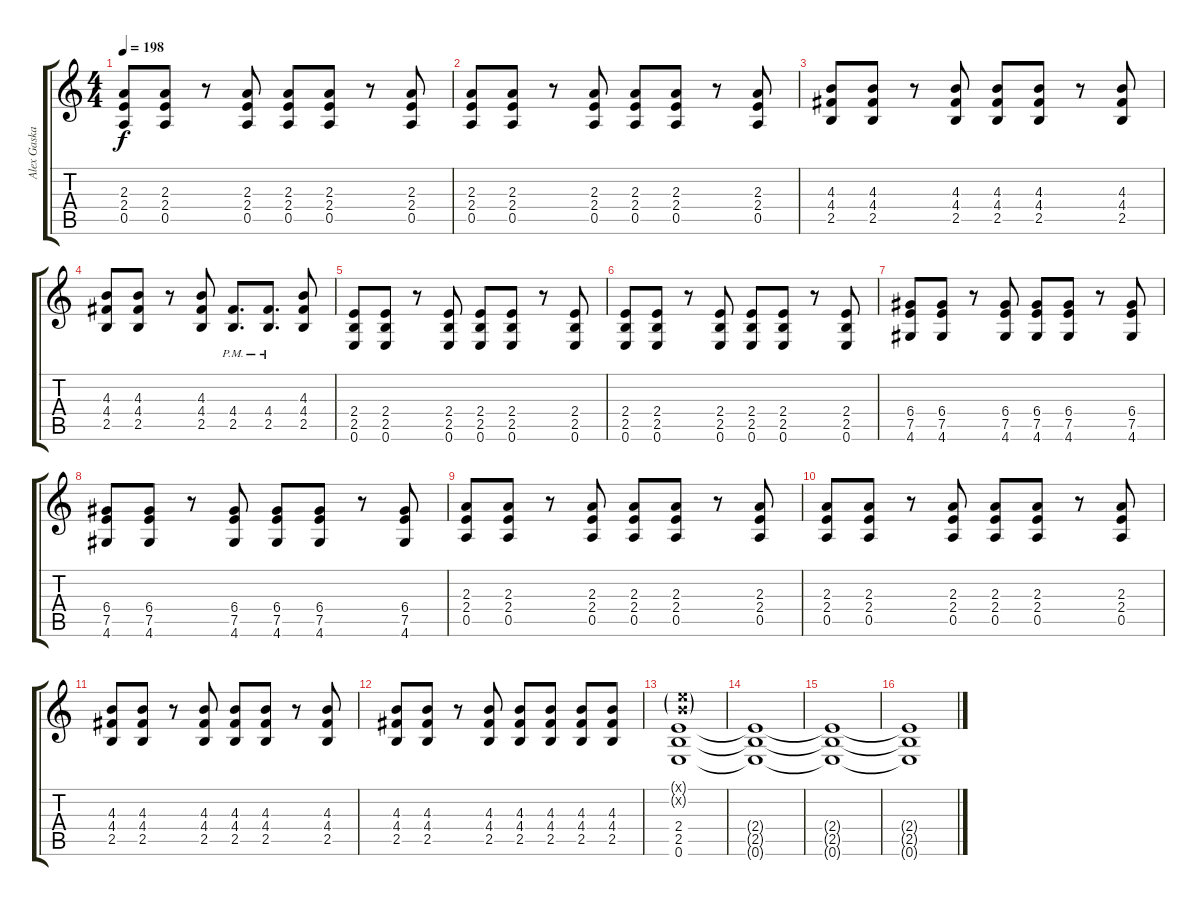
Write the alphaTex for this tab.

\track ("Alex Gaskarth (Rhythm Guitar)" "Alex Gaska") {instrument distortionguitar}
\staff {score tabs}
\tuning (E4 B3 G3 D3 A2 E2) {hide}
\ts (4 4)
\tempo 198
\clef g2
\ks c
(2.3 2.4 0.5).8{dy f} (2.3 2.4 0.5).8 r.8 (2.3 2.4 0.5).8 (2.3 2.4 0.5).8 (2.3 2.4 0.5).8 r.8 (2.3 2.4 0.5).8 |
(2.3 2.4 0.5).8 (2.3 2.4 0.5).8 r.8 (2.3 2.4 0.5).8 (2.3 2.4 0.5).8 (2.3 2.4 0.5).8 r.8 (2.3 2.4 0.5).8 |
(4.3 4.4 2.5).8 (4.3 4.4 2.5).8 r.8 (4.3 4.4 2.5).8 (4.3 4.4 2.5).8 (4.3 4.4 2.5).8 r.8 (4.3 4.4 2.5).8 |
(4.3 4.4 2.5).8 (4.3 4.4 2.5).8 r.8 (4.3 4.4 2.5).8 (4.4{pm} 2.5{pm}).8{d} (4.4{pm} 2.5{pm}).8{d} (4.3 4.4 2.5).8 |
(2.4 2.5 0.6).8 (2.4 2.5 0.6).8 r.8 (2.4 2.5 0.6).8 (2.4 2.5 0.6).8 (2.4 2.5 0.6).8 r.8 (2.4 2.5 0.6).8 |
(2.4 2.5 0.6).8 (2.4 2.5 0.6).8 r.8 (2.4 2.5 0.6).8 (2.4 2.5 0.6).8 (2.4 2.5 0.6).8 r.8 (2.4 2.5 0.6).8 |
(6.4 7.5 4.6).8 (6.4 7.5 4.6).8 r.8 (6.4 7.5 4.6).8 (6.4 7.5 4.6).8 (6.4 7.5 4.6).8 r.8 (6.4 7.5 4.6).8 |
(6.4 7.5 4.6).8 (6.4 7.5 4.6).8 r.8 (6.4 7.5 4.6).8 (6.4 7.5 4.6).8 (6.4 7.5 4.6).8 r.8 (6.4 7.5 4.6).8 |
(2.3 2.4 0.5).8 (2.3 2.4 0.5).8 r.8 (2.3 2.4 0.5).8 (2.3 2.4 0.5).8 (2.3 2.4 0.5).8 r.8 (2.3 2.4 0.5).8 |
(2.3 2.4 0.5).8 (2.3 2.4 0.5).8 r.8 (2.3 2.4 0.5).8 (2.3 2.4 0.5).8 (2.3 2.4 0.5).8 r.8 (2.3 2.4 0.5).8 |
(4.3 4.4 2.5).8 (4.3 4.4 2.5).8 r.8 (4.3 4.4 2.5).8 (4.3 4.4 2.5).8 (4.3 4.4 2.5).8 r.8 (4.3 4.4 2.5).8 |
(4.3 4.4 2.5).8 (4.3 4.4 2.5).8 r.8 (4.3 4.4 2.5).8 (4.3 4.4 2.5).8 (4.3 4.4 2.5).8 (4.3 4.4 2.5).8 (4.3 4.4 2.5).8 |
(0.1{g x} 0.2{g x} 2.4 2.5 0.6).1 |
(2.4{t} 2.5{t} 0.6{t}).1 |
(2.4{t} 2.5{t} 0.6{t}).1 |
(2.4{t} 2.5{t} 0.6{t}).1
